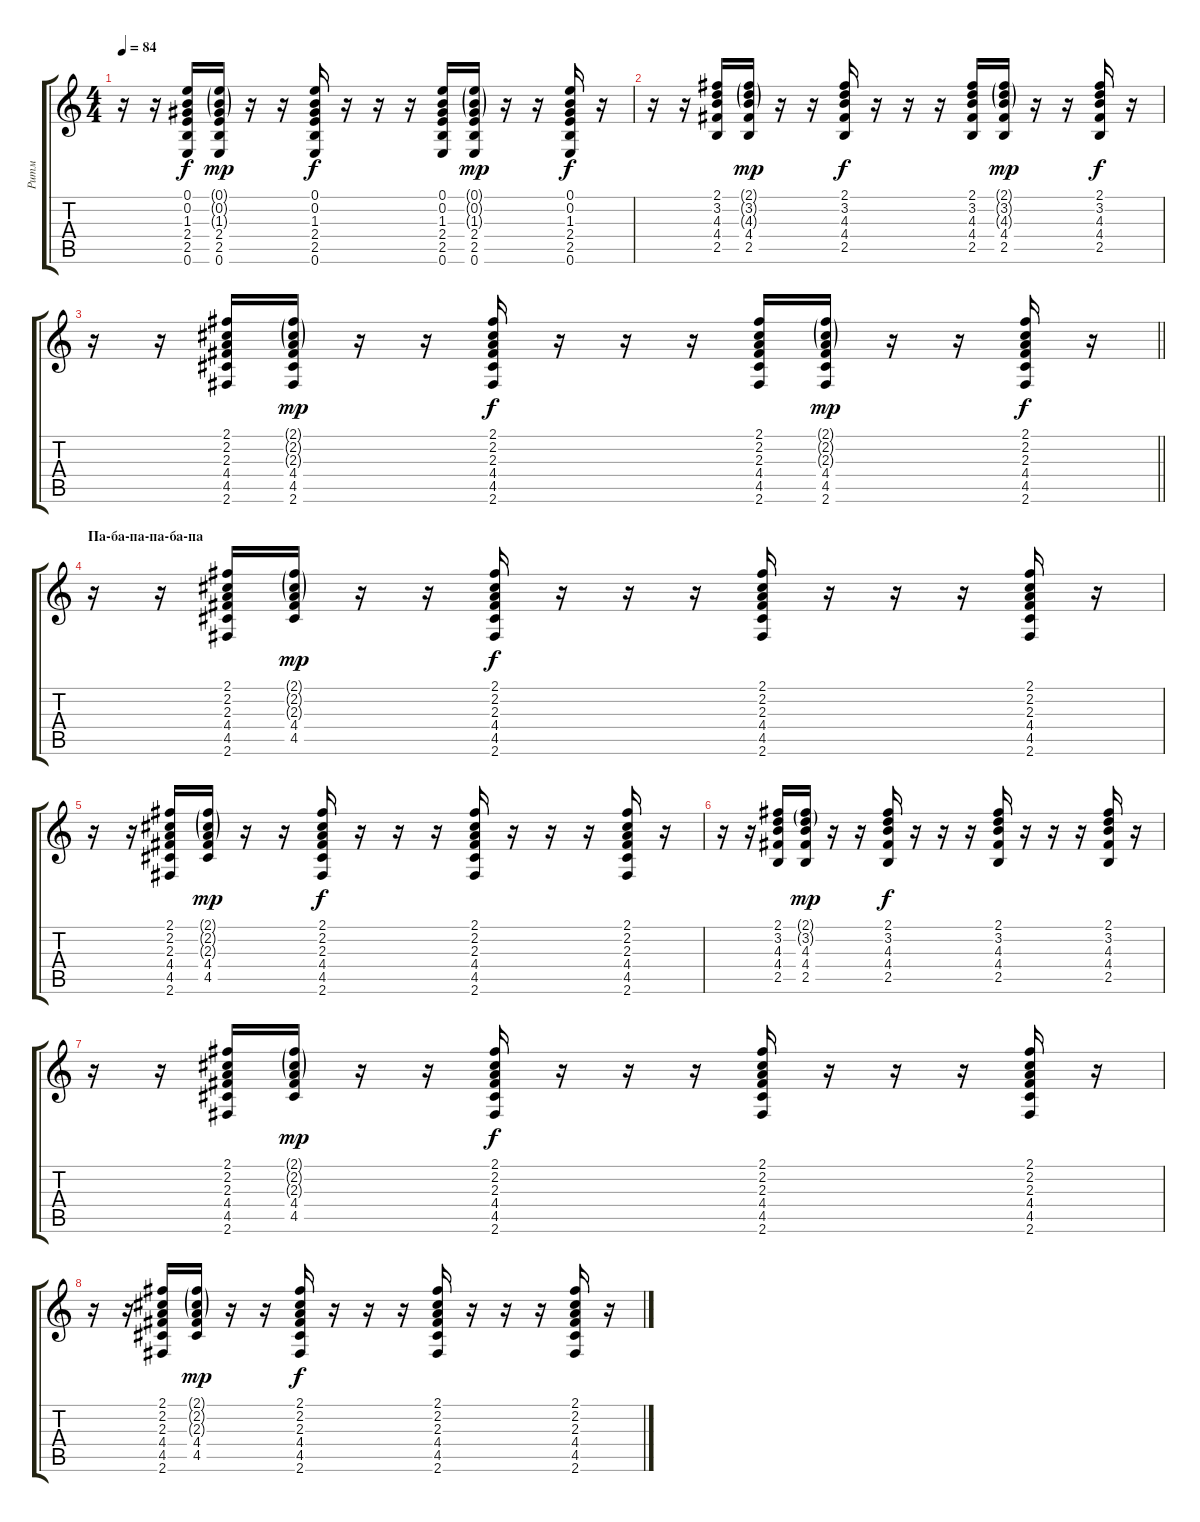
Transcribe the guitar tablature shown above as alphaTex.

\track ("Ритм" "Ритм") {instrument acousticguitarsteel}
\staff {score tabs}
\tuning (E4 B3 G3 D3 A2 E2) {hide}
\ts (4 4)
\tempo 84
\clef g2
\ks c
r.16{dy f} r.16 (0.1 0.2 1.3 2.4 2.5 0.6).16 (0.1{g} 0.2{g} 1.3{g} 2.4 2.5 0.6).16{dy mp} r.16 r.16 (0.1 0.2 1.3 2.4 2.5 0.6).16{dy f} r.16 r.16 r.16 (0.1 0.2 1.3 2.4 2.5 0.6).16 (0.1{g} 0.2{g} 1.3{g} 2.4 2.5 0.6).16{dy mp} r.16 r.16 (0.1 0.2 1.3 2.4 2.5 0.6).16{dy f} r.16 |
r.16 r.16 (2.1 3.2 4.3 4.4 2.5).16 (2.1{g} 3.2{g} 4.3{g} 4.4 2.5).16{dy mp} r.16 r.16 (2.1 3.2 4.3 4.4 2.5).16{dy f} r.16 r.16 r.16 (2.1 3.2 4.3 4.4 2.5).16 (2.1{g} 3.2{g} 4.3{g} 4.4 2.5).16{dy mp} r.16 r.16 (2.1 3.2 4.3 4.4 2.5).16{dy f} r.16 |
\barLineRight lightlight
r.16 r.16 (2.1 2.2 2.3 4.4 4.5 2.6).16 (2.1{g} 2.2{g} 2.3{g} 4.4 4.5 2.6).16{dy mp} r.16 r.16 (2.1 2.2 2.3 4.4 4.5 2.6).16{dy f} r.16 r.16 r.16 (2.1 2.2 2.3 4.4 4.5 2.6).16 (2.1{g} 2.2{g} 2.3{g} 4.4 4.5 2.6).16{dy mp} r.16 r.16 (2.1 2.2 2.3 4.4 4.5 2.6).16{dy f} r.16 |
\section ("" "Па-ба-па-па-ба-па")
r.16 r.16 (2.1 2.2 2.3 4.4 4.5 2.6).16 (2.1{g} 2.2{g} 2.3{g} 4.4 4.5).16{dy mp} r.16 r.16 (2.1 2.2 2.3 4.4 4.5 2.6).16{dy f} r.16 r.16 r.16 (2.1 2.2 2.3 4.4 4.5 2.6).16 r.16 r.16 r.16 (2.1 2.2 2.3 4.4 4.5 2.6).16 r.16 |
r.16 r.16 (2.1 2.2 2.3 4.4 4.5 2.6).16 (2.1{g} 2.2{g} 2.3{g} 4.4 4.5).16{dy mp} r.16 r.16 (2.1 2.2 2.3 4.4 4.5 2.6).16{dy f} r.16 r.16 r.16 (2.1 2.2 2.3 4.4 4.5 2.6).16 r.16 r.16 r.16 (2.1 2.2 2.3 4.4 4.5 2.6).16 r.16 |
r.16 r.16 (2.1 3.2 4.3 4.4 2.5).16 (2.1{g} 3.2{g} 4.3 4.4 2.5).16{dy mp} r.16 r.16 (2.1 3.2 4.3 4.4 2.5).16{dy f} r.16 r.16 r.16 (2.1 3.2 4.3 4.4 2.5).16 r.16 r.16 r.16 (2.1 3.2 4.3 4.4 2.5).16 r.16 |
r.16 r.16 (2.1 2.2 2.3 4.4 4.5 2.6).16 (2.1{g} 2.2{g} 2.3{g} 4.4 4.5).16{dy mp} r.16 r.16 (2.1 2.2 2.3 4.4 4.5 2.6).16{dy f} r.16 r.16 r.16 (2.1 2.2 2.3 4.4 4.5 2.6).16 r.16 r.16 r.16 (2.1 2.2 2.3 4.4 4.5 2.6).16 r.16 |
r.16 r.16 (2.1 2.2 2.3 4.4 4.5 2.6).16 (2.1{g} 2.2{g} 2.3{g} 4.4 4.5).16{dy mp} r.16 r.16 (2.1 2.2 2.3 4.4 4.5 2.6).16{dy f} r.16 r.16 r.16 (2.1 2.2 2.3 4.4 4.5 2.6).16 r.16 r.16 r.16 (2.1 2.2 2.3 4.4 4.5 2.6).16 r.16
